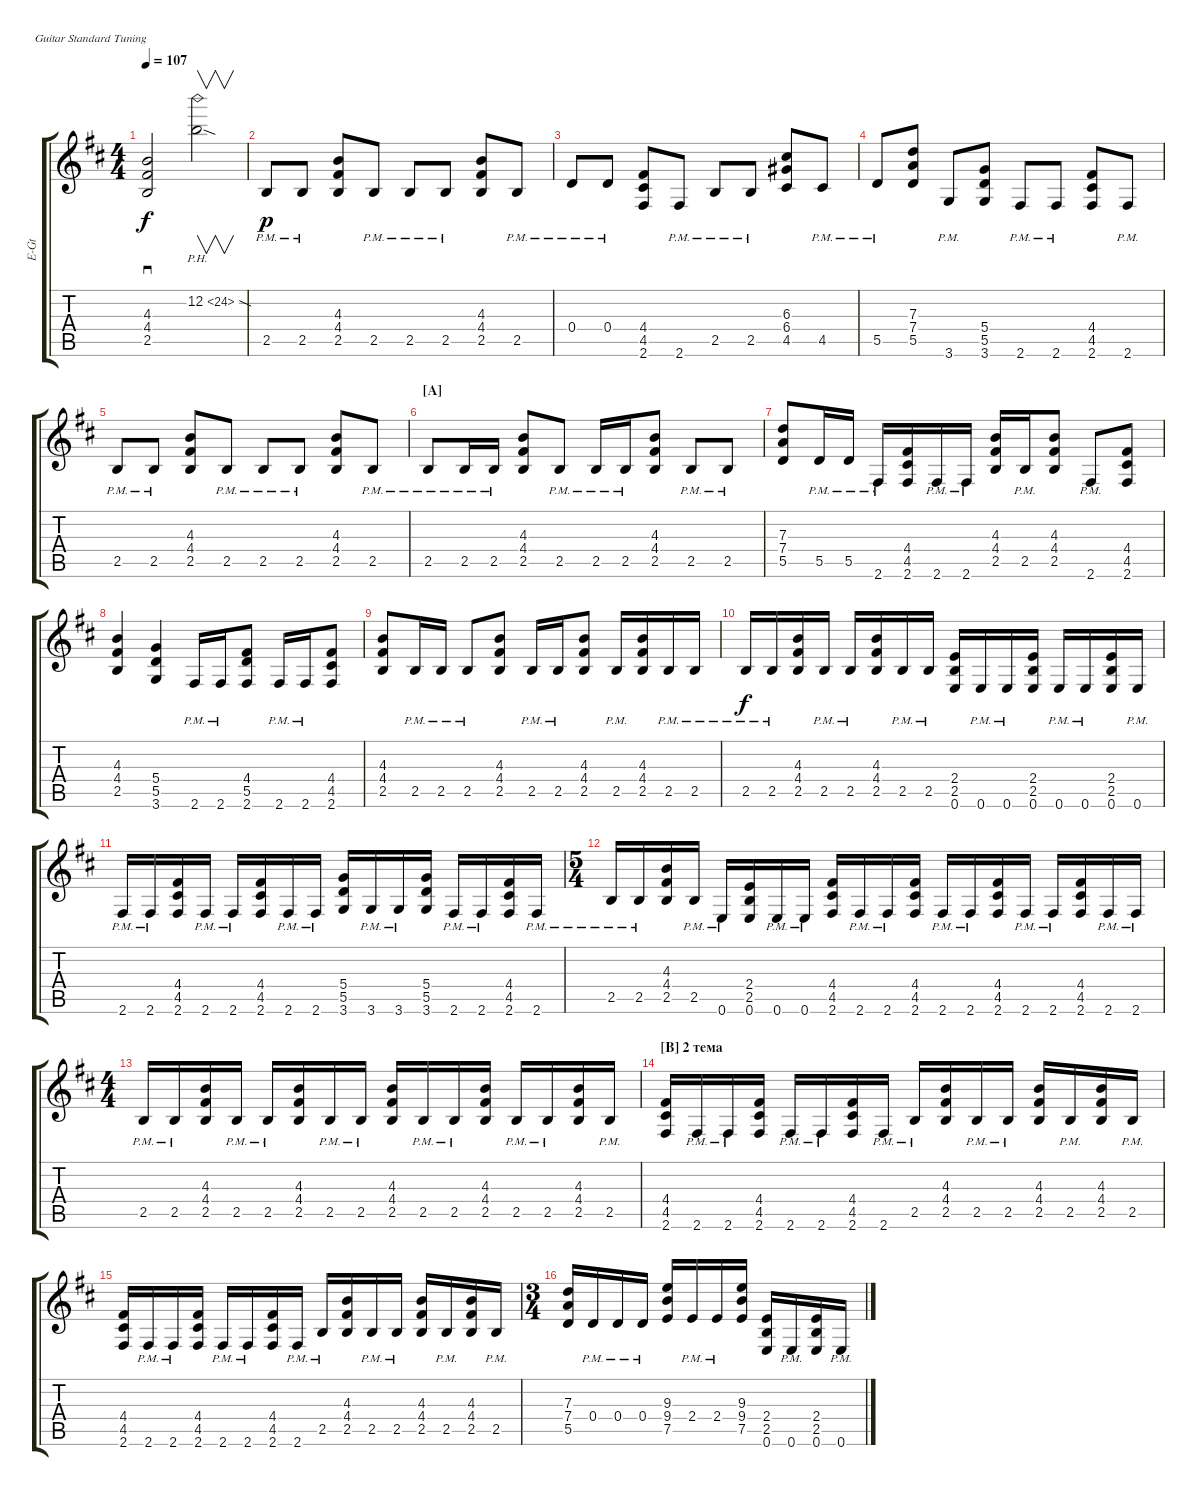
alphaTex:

\bracketExtendMode groupsimilarinstruments
\track ("Electric Guitar 1" "E-Gt") {multiBarRest instrument distortionguitar}
\staff {score tabs}
\tuning (E4 B3 G3 D3 A2 E2)
\ts (4 4)
\tempo 107
\clef g2
\ks bminor
(2.5{acc forcenatural} 4.4{acc #} 4.3{acc forcenatural}).2{sd dy f instrument distortionguitar beam Up} 12.2{ph 12 sod acc forcenatural}.2{v beam Down} |
2.5{pm acc forcenatural}.8{dy p beam Up} 2.5{pm acc forcenatural}.8{beam Up} (2.5{acc forcenatural} 4.4{acc #} 4.3{acc forcenatural}).8{beam Up} 2.5{pm acc forcenatural}.8{beam Up} 2.5{pm acc forcenatural}.8{beam Up} 2.5{pm acc forcenatural}.8{beam Up} (2.5{acc forcenatural} 4.4{acc #} 4.3{acc forcenatural}).8{beam Up} 2.5{pm acc forcenatural}.8{beam Up} |
0.4{pm acc forcenatural}.8{beam Up} 0.4{pm acc forcenatural}.8{beam Up} (2.6{acc #} 4.5{acc #} 4.4{acc #}).8{beam Up} 2.6{pm acc #}.8{beam Up} 2.5{pm acc forcenatural}.8{beam Up} 2.5{pm acc forcenatural}.8{beam Up} (4.5{acc #} 6.3{acc #} 6.4{acc #}).8{beam Up} 4.5{pm acc #}.8{beam Up} |
5.5{pm acc forcenatural}.8{beam Up} (7.3{acc forcenatural} 5.5{acc forcenatural} 7.4{acc forcenatural}).8{beam Up} 3.6{pm acc forcenatural}.8{beam Up} (3.6{acc forcenatural} 5.4{acc forcenatural} 5.5{acc forcenatural}).8{beam Up} 2.6{pm acc #}.8{beam Up} 2.6{pm acc #}.8{beam Up} (2.6{acc #} 4.5{acc #} 4.4{acc #}).8{beam Up} 2.6{pm acc #}.8{beam Up} |
2.5{pm acc forcenatural}.8{beam Up} 2.5{pm acc forcenatural}.8{beam Up} (2.5{acc forcenatural} 4.4{acc #} 4.3{acc forcenatural}).8{beam Up} 2.5{pm acc forcenatural}.8{beam Up} 2.5{pm acc forcenatural}.8{beam Up} 2.5{pm acc forcenatural}.8{beam Up} (2.5{acc forcenatural} 4.4{acc #} 4.3{acc forcenatural}).8{beam Up} 2.5{pm acc forcenatural}.8{beam Up} |
\section ("A" "")
2.5{pm acc forcenatural}.8{beam Up} 2.5{pm acc forcenatural}.16{beam Up} 2.5{pm acc forcenatural}.16{beam Up} (2.5{acc forcenatural} 4.4{acc #} 4.3{acc forcenatural}).8{beam Up} 2.5{pm acc forcenatural}.8{beam Up} 2.5{pm acc forcenatural}.16{beam Up} 2.5{pm acc forcenatural}.16{beam Up} (2.5{acc forcenatural} 4.4{acc #} 4.3{acc forcenatural}).8{beam Up} 2.5{pm acc forcenatural}.8{beam Up} 2.5{pm acc forcenatural}.8{beam Up} |
(7.4{acc forcenatural} 7.3{acc forcenatural} 5.5{acc forcenatural}).8{beam Up} 5.5{pm acc forcenatural}.16{beam Up} 5.5{pm acc forcenatural}.16{beam Up} 2.6{pm acc #}.16{beam Up} (2.6{acc #} 4.5{acc #} 4.4{acc #}).16{beam Up} 2.6{pm acc #}.16{beam Up} 2.6{pm acc #}.16{beam Up} (2.5{acc forcenatural} 4.4{acc #} 4.3{acc forcenatural}).16{beam Up} 2.5{pm acc forcenatural}.16{beam Up} (2.5{acc forcenatural} 4.4{acc #} 4.3{acc forcenatural}).8{beam Up} 2.6{pm acc #}.8{beam Up} (2.6{acc #} 4.5{acc #} 4.4{acc #}).8{beam Up} |
(2.5{acc forcenatural} 4.4{acc #} 4.3{acc forcenatural}).4{beam Up} (3.6{acc forcenatural} 5.4{acc forcenatural} 5.5{acc forcenatural}).4{beam Up} 2.6{pm acc #}.16{beam Up} 2.6{pm acc #}.16{beam Up} (2.6{acc #} 5.5{acc forcenatural} 4.4{acc #}).8{beam Up} 2.6{pm acc #}.16{beam Up} 2.6{pm acc #}.16{beam Up} (2.6{acc #} 4.4{acc #} 4.5{acc #}).8{beam Up} |
(2.5{acc forcenatural} 4.4{acc #} 4.3{acc forcenatural}).8{beam Up} 2.5{pm acc forcenatural}.16{beam Up} 2.5{pm acc forcenatural}.16{beam Up} 2.5{pm acc forcenatural}.8{beam Up} (2.5{acc forcenatural} 4.4{acc #} 4.3{acc forcenatural}).8{beam Up} 2.5{pm acc forcenatural}.16{beam Up} 2.5{pm acc forcenatural}.16{beam Up} (2.5{acc forcenatural} 4.4{acc #} 4.3{acc forcenatural}).8{beam Up} 2.5{pm acc forcenatural}.16{beam Up} (2.5{acc forcenatural} 4.4{acc #} 4.3{acc forcenatural}).16{beam Up} 2.5{pm acc forcenatural}.16{beam Up} 2.5{pm acc forcenatural}.16{beam Up} |
2.5{pm acc forcenatural}.16{dy f beam Up} 2.5{pm acc forcenatural}.16{beam Up} (2.5{acc forcenatural} 4.4{acc #} 4.3{acc forcenatural}).16{beam Up} 2.5{pm acc forcenatural}.16{beam Up} 2.5{pm acc forcenatural}.16{beam Up} (2.5{acc forcenatural} 4.4{acc #} 4.3{acc forcenatural}).16{beam Up} 2.5{pm acc forcenatural}.16{beam Up} 2.5{pm acc forcenatural}.16{beam Up} (0.6{acc forcenatural} 2.4{acc forcenatural} 2.5{acc forcenatural}).16{beam Up} 0.6{pm acc forcenatural}.16{beam Up} 0.6{pm acc forcenatural}.16{beam Up} (0.6{acc forcenatural} 2.4{acc forcenatural} 2.5{acc forcenatural}).16{beam Up} 0.6{pm acc forcenatural}.16{beam Up} 0.6{pm acc forcenatural}.16{beam Up} (0.6{acc forcenatural} 2.4{acc forcenatural} 2.5{acc forcenatural}).16{beam Up} 0.6{pm acc forcenatural}.16{beam Up} |
2.6{pm acc #}.16{beam Up} 2.6{pm acc #}.16{beam Up} (2.6{acc #} 4.5{acc #} 4.4{acc #}).16{beam Up} 2.6{pm acc #}.16{beam Up} 2.6{pm acc #}.16{beam Up} (2.6{acc #} 4.5{acc #} 4.4{acc #}).16{beam Up} 2.6{pm acc #}.16{beam Up} 2.6{pm acc #}.16{beam Up} (3.6{acc forcenatural} 5.4{acc forcenatural} 5.5{acc forcenatural}).16{beam Up} 3.6{pm acc forcenatural}.16{beam Up} 3.6{pm acc forcenatural}.16{beam Up} (3.6{acc forcenatural} 5.4{acc forcenatural} 5.5{acc forcenatural}).16{beam Up} 2.6{pm acc #}.16{beam Up} 2.6{pm acc #}.16{beam Up} (2.6{acc #} 4.5{acc #} 4.4{acc #}).16{beam Up} 2.6{pm acc #}.16{beam Up} |
\ts (5 4)
2.5{pm acc forcenatural}.16{beam Up} 2.5{pm acc forcenatural}.16{beam Up} (2.5{acc forcenatural} 4.4{acc #} 4.3{acc forcenatural}).16{beam Up} 2.5{pm acc forcenatural}.16{beam Up} 0.6{pm acc forcenatural}.16{beam Up} (0.6{acc forcenatural} 2.4{acc forcenatural} 2.5{acc forcenatural}).16{beam Up} 0.6{pm acc forcenatural}.16{beam Up} 0.6{pm acc forcenatural}.16{beam Up} (4.4{acc #} 4.5{acc #} 2.6{acc #}).16{beam Up} 2.6{pm acc #}.16{beam Up} 2.6{pm acc #}.16{beam Up} (4.4{acc #} 4.5{acc #} 2.6{acc #}).16{beam Up} 2.6{pm acc #}.16{beam Up} 2.6{pm acc #}.16{beam Up} (4.4{acc #} 4.5{acc #} 2.6{acc #}).16{beam Up} 2.6{pm acc #}.16{beam Up} 2.6{pm acc #}.16{beam Up} (2.6{acc #} 4.5{acc #} 4.4{acc #}).16{beam Up} 2.6{pm acc #}.16{beam Up} 2.6{pm acc #}.16{beam Up} |
\ts (4 4)
2.5{pm acc forcenatural}.16{beam Up} 2.5{pm acc forcenatural}.16{beam Up} (2.5{acc forcenatural} 4.4{acc #} 4.3{acc forcenatural}).16{beam Up} 2.5{pm acc forcenatural}.16{beam Up} 2.5{pm acc forcenatural}.16{beam Up} (2.5{acc forcenatural} 4.4{acc #} 4.3{acc forcenatural}).16{beam Up} 2.5{pm acc forcenatural}.16{beam Up} 2.5{pm acc forcenatural}.16{beam Up} (2.5{acc forcenatural} 4.4{acc #} 4.3{acc forcenatural}).16{beam Up} 2.5{pm acc forcenatural}.16{beam Up} 2.5{pm acc forcenatural}.16{beam Up} (2.5{acc forcenatural} 4.4{acc #} 4.3{acc forcenatural}).16{beam Up} 2.5{pm acc forcenatural}.16{beam Up} 2.5{pm acc forcenatural}.16{beam Up} (2.5{acc forcenatural} 4.4{acc #} 4.3{acc forcenatural}).16{beam Up} 2.5{pm acc forcenatural}.16{beam Up} |
\section ("B" "2 тема")
(2.6{acc #} 4.5{acc #} 4.4{acc #}).16{beam Up} 2.6{pm acc #}.16{beam Up} 2.6{pm acc #}.16{beam Up} (2.6{acc #} 4.4{acc #} 4.5{acc #}).16{beam Up} 2.6{pm acc #}.16{beam Up} 2.6{pm acc #}.16{beam Up} (2.6{acc #} 4.5{acc #} 4.4{acc #}).16{beam Up} 2.6{pm acc #}.16{beam Up} 2.5{pm acc forcenatural}.16{beam Up} (2.5{acc forcenatural} 4.4{acc #} 4.3{acc forcenatural}).16{beam Up} 2.5{pm acc forcenatural}.16{beam Up} 2.5{pm acc forcenatural}.16{beam Up} (2.5{acc forcenatural} 4.4{acc #} 4.3{acc forcenatural}).16{beam Up} 2.5{pm acc forcenatural}.16{beam Up} (2.5{acc forcenatural} 4.4{acc #} 4.3{acc forcenatural}).16{beam Up} 2.5{pm acc forcenatural}.16{beam Up} |
(2.6{acc #} 4.5{acc #} 4.4{acc #}).16{beam Up} 2.6{pm acc #}.16{beam Up} 2.6{pm acc #}.16{beam Up} (2.6{acc #} 4.4{acc #} 4.5{acc #}).16{beam Up} 2.6{pm acc #}.16{beam Up} 2.6{pm acc #}.16{beam Up} (2.6{acc #} 4.5{acc #} 4.4{acc #}).16{beam Up} 2.6{pm acc #}.16{beam Up} 2.5{pm acc forcenatural}.16{beam Up} (2.5{acc forcenatural} 4.4{acc #} 4.3{acc forcenatural}).16{beam Up} 2.5{pm acc forcenatural}.16{beam Up} 2.5{pm acc forcenatural}.16{beam Up} (2.5{acc forcenatural} 4.4{acc #} 4.3{acc forcenatural}).16{beam Up} 2.5{pm acc forcenatural}.16{beam Up} (2.5{acc forcenatural} 4.4{acc #} 4.3{acc forcenatural}).16{beam Up} 2.5{pm acc forcenatural}.16{beam Up} |
\ts (3 4)
(7.4{acc forcenatural} 7.3{acc forcenatural} 5.5{acc forcenatural}).16{beam Up} 0.4{pm acc forcenatural}.16{beam Up} 0.4{pm acc forcenatural}.16{beam Up} 0.4{pm acc forcenatural}.16{beam Up} (9.4{acc forcenatural} 7.5{acc forcenatural} 9.3{acc forcenatural}).16{beam Up} 2.4{pm acc forcenatural}.16{beam Up} 2.4{pm acc forcenatural}.16{beam Up} (9.4{acc forcenatural} 9.3{acc forcenatural} 7.5{acc forcenatural}).16{beam Up} (0.6{acc forcenatural} 2.5{acc forcenatural} 2.4{acc forcenatural}).16{beam Up} 0.6{pm acc forcenatural}.16{beam Up} (0.6{acc forcenatural} 2.4{acc forcenatural} 2.5{acc forcenatural}).16{beam Up} 0.6{pm acc forcenatural}.16{beam Up}
